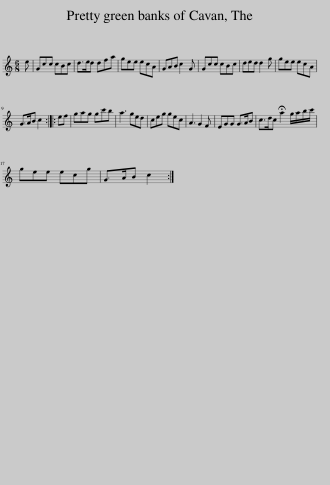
X:1
L:1/8
M:6/8
I:linebreak $
K:C
V:1 treble
V:1
 e | Gcc cBc | d>ed dfa | gee ecA | GAB c2 G | %5
 Gcc cBc | ded d2 g | gee ecA |$ G>AB c2 :: ef | %10
 gag gc'b | a3 ged | ceg gec | A3 G2 F | EGG G>AB | %15
 c>dc !fermata!a2 g/a/b/c'/ |$ gee ecg | G>AB c2 :| %18
